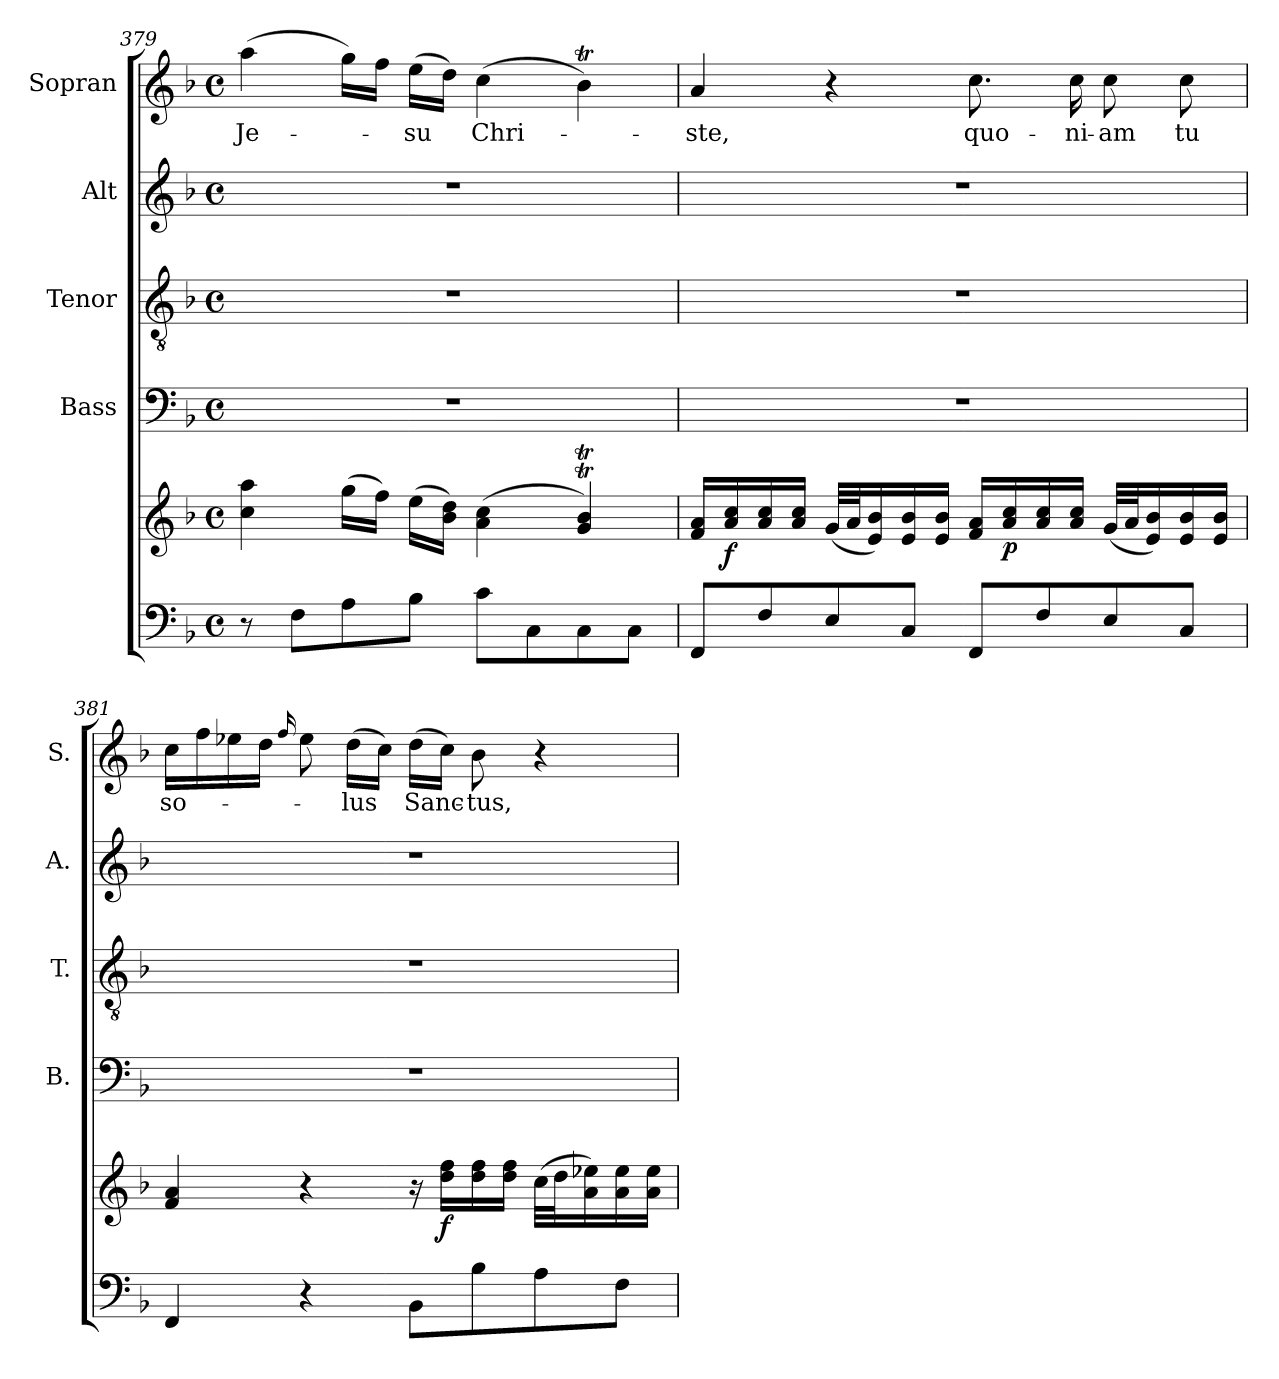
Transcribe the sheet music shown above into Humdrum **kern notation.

**kern	**kern	**dynam	**kern	**kern	**kern	**kern	**text
*part5	*part5	*part5	*part4	*part3	*part2	*part1	*part1
*staff6	*staff5	*staff5/6	*staff4	*staff3	*staff2	*staff1	*staff1
*	*	*	*I"Bass	*I"Tenor	*I"Alt	*I"Sopran	*
*	*	*	*I'B.	*I'T.	*I'A.	*I'S.	*
*clefF4	*clefG2	*	*clefF4	*clefGv2	*clefG2	*clefG2	*
*k[b-]	*k[b-]	*	*k[b-]	*k[b-]	*k[b-]	*k[b-]	*
*F:	*F:	*	*F:	*F:	*F:	*F:	*
*M4/4	*M4/4	*	*M4/4	*M4/4	*M4/4	*M4/4	*
*met(c)	*met(c)	*	*met(c)	*met(c)	*met(c)	*met(c)	*
=379	=379	=379	=379	=379	=379	=379	=379
!	!	!	!	!	!	!	!LO:LY:b
8r	4cc\ 4aa\	.	1r	1r	1r	(>4aa\	Je-
8F\L	.	.	.	.	.	.	.
8A\	(>16gg\LL	.	.	.	.	16gg\LL)	.
.	16ff\JJ)	.	.	.	.	16ff\JJ	.
!	!	!	!	!	!	!	!LO:LY:b
8B-\J	(>16ee\LL	.	.	.	.	(>16ee\LL	-su
.	16b-\ 16dd\JJ)	.	.	.	.	16dd\JJ)	.
!	!	!	!	!	!	!	!LO:LY:b
8c\L	(>4a\ 4cc\	.	.	.	.	(>4cc\	Chri-
8C\	.	.	.	.	.	.	.
8C\	4g/T 4b-/T)	.	.	.	.	4b-T\)	.
8C\J	.	.	.	.	.	.	.
!!LO:PB:g=z
=380	=380	=380	=380	=380	=380	=380	=380
!	!	!	!	!	!	!	!LO:LY:b
8FF/L	16f/ 16a/LL	.	1r	1r	1r	4a/	-ste,
!	!	!LO:DY:b	!	!	!	!	!
.	16a/ 16cc/	f	.	.	.	.	.
8F/	16a/ 16cc/	.	.	.	.	.	.
.	16a/ 16cc/JJ	.	.	.	.	.	.
8E/	(<32g/LLL	.	.	.	.	4r	.
.	32a/J	.	.	.	.	.	.
.	16e/ 16b-/)	.	.	.	.	.	.
8C/J	16e/ 16b-/	.	.	.	.	.	.
.	16e/ 16b-/JJ	.	.	.	.	.	.
!	!	!	!	!	!	!	!LO:LY:b
8FF/L	16f/ 16a/LL	.	.	.	.	8.cc\	quo-
!	!	!LO:DY:b	!	!	!	!	!
.	16a/ 16cc/	p	.	.	.	.	.
8F/	16a/ 16cc/	.	.	.	.	.	.
!	!	!	!	!	!	!	!LO:LY:b
.	16a/ 16cc/JJ	.	.	.	.	16cc\	-ni-
!	!	!	!	!	!	!	!LO:LY:b
8E/	(<32g/LLL	.	.	.	.	8cc\	-am
.	32a/J	.	.	.	.	.	.
.	16e/ 16b-/)	.	.	.	.	.	.
!	!	!	!	!	!	!	!LO:LY:b
8C/J	16e/ 16b-/	.	.	.	.	8cc\	tu
.	16e/ 16b-/JJ	.	.	.	.	.	.
=381	=381	=381	=381	=381	=381	=381	=381
!	!	!	!	!	!	!	!LO:LY:b
4FF/	4f/ 4a/	.	1r	1r	1r	16cc\LL	so-
.	.	.	.	.	.	16ff\	.
.	.	.	.	.	.	16ee-X\	.
.	.	.	.	.	.	16dd\JJ	.
.	.	.	.	.	.	16qqff/	.
4r	4r	.	.	.	.	8ee-\	.
!	!	!	!	!	!	!	!LO:LY:b
.	.	.	.	.	.	(>16dd\LL	-lus
.	.	.	.	.	.	16cc\JJ)	.
!	!	!	!	!	!	!	!LO:LY:b
8BB-\L	16r	.	.	.	.	(>16dd\LL	Sanc-
!	!	!LO:DY:b	!	!	!	!	!
.	16dd\ 16ff\LL	f	.	.	.	16cc\JJ)	.
!	!	!	!	!	!	!	!LO:LY:b
8B-\	16dd\ 16ff\	.	.	.	.	8b-\	-tus,
.	16dd\ 16ff\JJ	.	.	.	.	.	.
8A\	(>32cc\LLL	.	.	.	.	4r	.
.	32dd\J	.	.	.	.	.	.
.	16a\ 16ee-X\)	.	.	.	.	.	.
8F\J	16a\ 16ee-\	.	.	.	.	.	.
.	16a\ 16ee-\JJ	.	.	.	.	.	.
=	=	=	=	=	=	=	=
*-	*-	*-	*-	*-	*-	*-	*-
